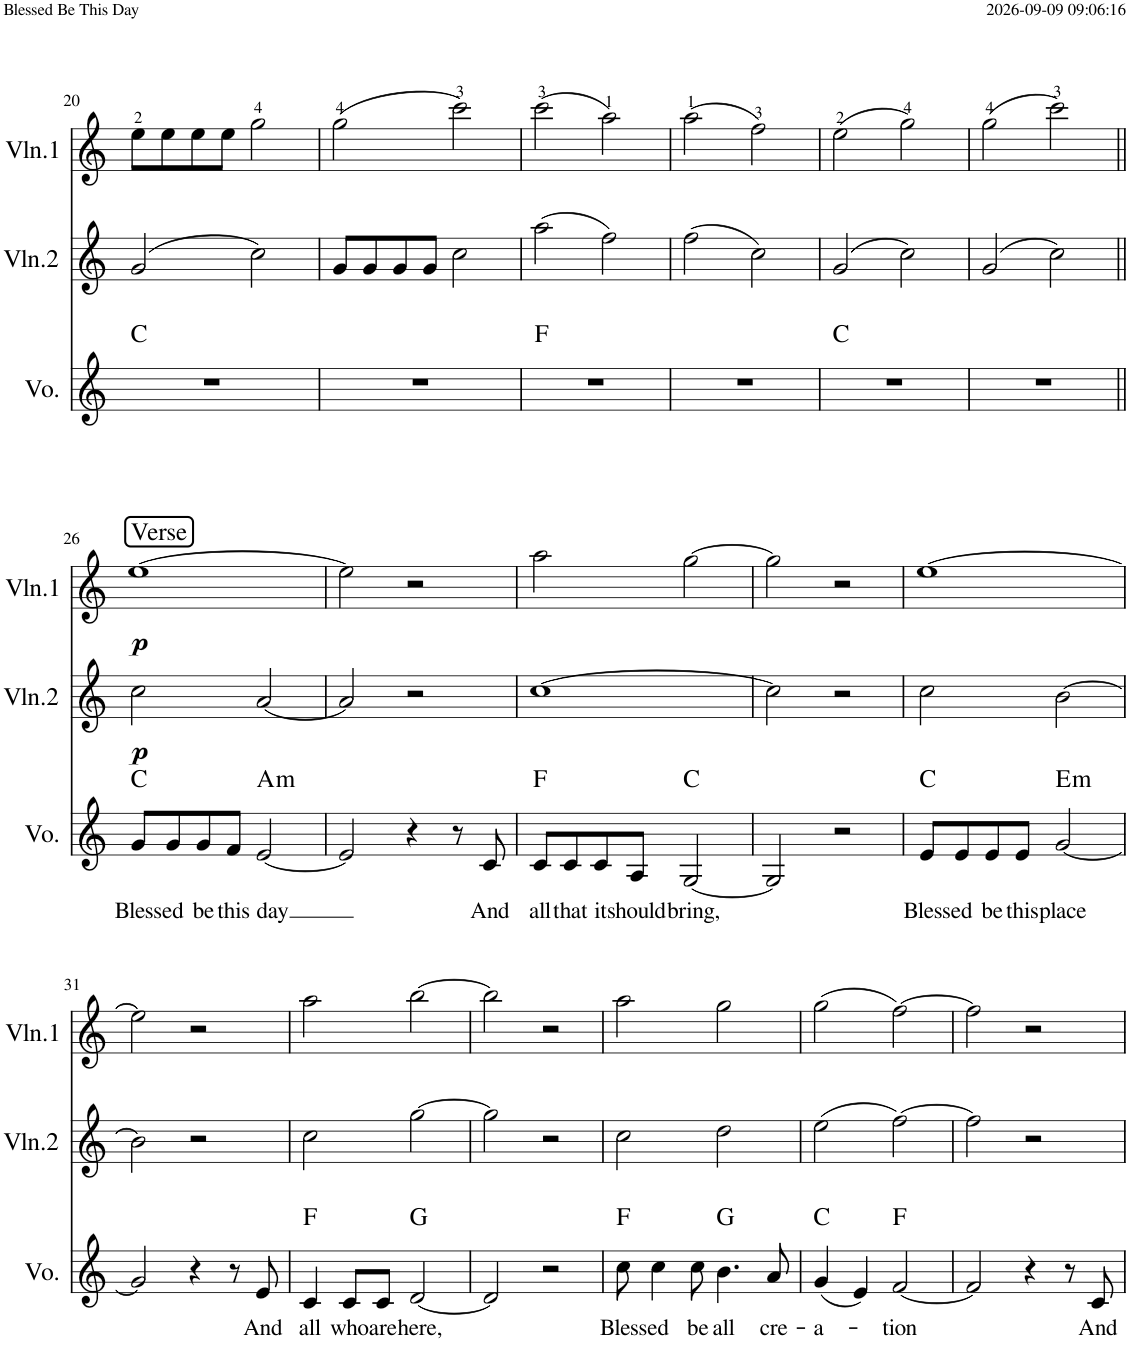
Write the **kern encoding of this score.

**kern	**text	**harte	**kern	**dynam	**kern	**dynam
*part3	*part3	*part3	*part2	*part2	*part1	*part1
*staff3	*staff3	*	*staff2	*staff2	*staff1	*staff1
*I"Voice	*	*	*I"Violin 2	*	*I"Violin 1	*
*I'Vo.	*	*	*I'Vln.2	*	*I'Vln.1	*
!!LO:PB:g=z
*clefG2	*	*	*clefG2	*	*clefG2	*
*k[]	*	*	*k[]	*	*k[]	*
*M4/4	*	*	*M4/4	*	*M4/4	*
=20	=20	=20	=20	=20	=20	=20
1r	.	C:maj	(2g/	.	8ee\L	.
.	.	.	.	.	8ee\	.
.	.	.	.	.	8ee\	.
.	.	.	.	.	8ee\J	.
.	.	.	2cc\)	.	2gg\	.
=21	=21	=21	=21	=21	=21	=21
1r	.	.	8g/L	.	(2gg\	.
.	.	.	8g/	.	.	.
.	.	.	8g/	.	.	.
.	.	.	8g/J	.	.	.
.	.	.	2cc\	.	2ccc\)	.
=22	=22	=22	=22	=22	=22	=22
1r	.	F:maj	(2aa\	.	(2ccc\	.
.	.	.	2ff\)	.	2aa\)	.
=23	=23	=23	=23	=23	=23	=23
1r	.	.	(2ff\	.	(2aa\	.
.	.	.	2cc\)	.	2ff\)	.
=24	=24	=24	=24	=24	=24	=24
1r	.	C:maj	(2g/	.	(2ee\	.
.	.	.	2cc\)	.	2gg\)	.
=25	=25	=25	=25	=25	=25	=25
1r	.	.	(2g/	.	(2gg\	.
.	.	.	2cc\)	.	2ccc\)	.
!!LO:LB:g=z
=26||	=26||	=26||	=26||	=26||	=26||	=26||
!	!	!	!	!	!LO:TX:a:t=Verse	!
!	!LO:LY:b	!	!	!LO:DY:b	!	!LO:DY:b
8g/L	Bless-	C:maj	2cc\	p	[1ee	p
!	!LO:LY:b	!	!	!	!	!
8g/	-ed	.	.	.	.	.
!	!LO:LY:b	!	!	!	!	!
8g/	be	.	.	.	.	.
!	!LO:LY:b	!	!	!	!	!
8f/J	this	.	.	.	.	.
!	!LO:LY:b	!LO:H:kt=m	!	!	!	!
[2e/	day	A:min	[2a/	.	.	.
=27	=27	=27	=27	=27	=27	=27
2e/]	.	.	2a/]	.	2ee\]	.
4r	.	.	2r	.	2r	.
8r	.	.	.	.	.	.
!	!LO:LY:b	!	!	!	!	!
8c/	And	.	.	.	.	.
=28	=28	=28	=28	=28	=28	=28
!	!LO:LY:b	!	!	!	!	!
8c/L	all	F:maj	[1cc	.	2aa\	.
!	!LO:LY:b	!	!	!	!	!
8c/	that	.	.	.	.	.
!	!LO:LY:b	!	!	!	!	!
8c/	it	.	.	.	.	.
!	!LO:LY:b	!	!	!	!	!
8A/J	should	.	.	.	.	.
!	!LO:LY:b	!	!	!	!	!
[2G/	bring,	C:maj	.	.	[2gg\	.
=29	=29	=29	=29	=29	=29	=29
2G/]	.	.	2cc\]	.	2gg\]	.
2r	.	.	2r	.	2r	.
=30	=30	=30	=30	=30	=30	=30
!	!LO:LY:b	!	!	!	!	!
8e/L	Bless-	C:maj	2cc\	.	[1ee	.
!	!LO:LY:b	!	!	!	!	!
8e/	-ed	.	.	.	.	.
!	!LO:LY:b	!	!	!	!	!
8e/	be	.	.	.	.	.
!	!LO:LY:b	!	!	!	!	!
8e/J	this	.	.	.	.	.
!	!LO:LY:b	!LO:H:kt=m	!	!	!	!
[2g/	place	E:min	[2b\	.	.	.
!!LO:LB:g=z
=31	=31	=31	=31	=31	=31	=31
2g/]	.	.	2b\]	.	2ee\]	.
4r	.	.	2r	.	2r	.
8r	.	.	.	.	.	.
!	!LO:LY:b	!	!	!	!	!
8e/	And	.	.	.	.	.
=32	=32	=32	=32	=32	=32	=32
!	!LO:LY:b	!	!	!	!	!
4c/	all	F:maj	2cc\	.	2aa\	.
!	!LO:LY:b	!	!	!	!	!
8c/L	who	.	.	.	.	.
!	!LO:LY:b	!	!	!	!	!
8c/J	are	.	.	.	.	.
!	!LO:LY:b	!	!	!	!	!
[2d/	here,	G:maj	[2gg\	.	[2bb\	.
=33	=33	=33	=33	=33	=33	=33
2d/]	.	.	2gg\]	.	2bb\]	.
2r	.	.	2r	.	2r	.
=34	=34	=34	=34	=34	=34	=34
!	!LO:LY:b	!	!	!	!	!
8cc\	Bless-	F:maj	2cc\	.	2aa\	.
!	!LO:LY:b	!	!	!	!	!
4cc\	-ed	.	.	.	.	.
!	!LO:LY:b	!	!	!	!	!
8cc\	be	.	.	.	.	.
!	!LO:LY:b	!	!	!	!	!
4.b\	all	G:maj	2dd\	.	2gg\	.
!	!LO:LY:b	!	!	!	!	!
8a/	cre-	.	.	.	.	.
=35	=35	=35	=35	=35	=35	=35
!	!LO:LY:b	!	!	!	!	!
(4g/	-a-	C:maj	(2ee\	.	(2gg\	.
4e/)	.	.	.	.	.	.
!	!LO:LY:b	!	!	!	!	!
[2f/	-tion	F:maj	[2ff\)	.	[2ff\)	.
=36	=36	=36	=36	=36	=36	=36
2f/]	.	.	2ff\]	.	2ff\]	.
4r	.	.	2r	.	2r	.
8r	.	.	.	.	.	.
!	!LO:LY:b	!	!	!	!	!
8c/	And	.	.	.	.	.
=	=	=	=	=	=	=
*-	*-	*-	*-	*-	*-	*-
